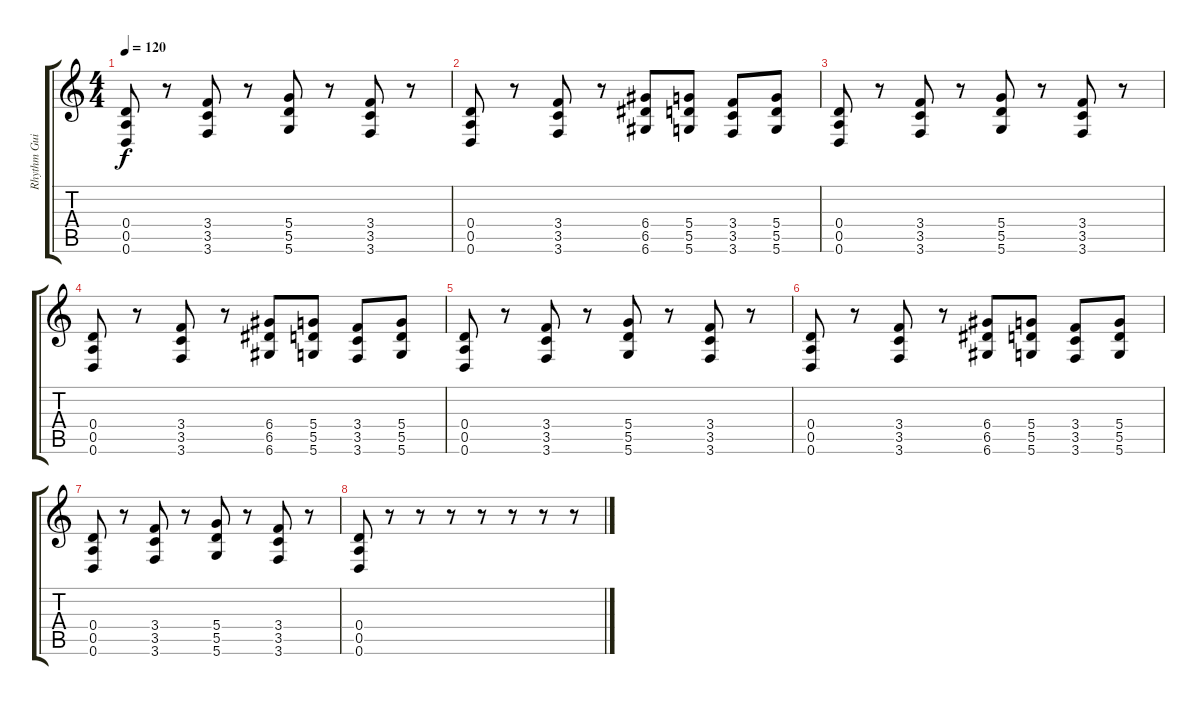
\track ("Rhythm Guitar" "Rhythm Gui") {instrument distortionguitar}
\staff {score tabs}
\tuning (E4 B3 G3 D3 A2 D2) {hide}
\ts (4 4)
\tempo 120
\clef g2
\ks c
(0.4 0.5 0.6).8{dy f} r.8 (3.4 3.5 3.6).8 r.8 (5.4 5.5 5.6).8 r.8 (3.4 3.5 3.6).8 r.8 |
(0.4 0.5 0.6).8 r.8 (3.4 3.5 3.6).8 r.8 (6.4 6.5 6.6).8 (5.4 5.5 5.6).8 (3.4 3.5 3.6).8 (5.4 5.5 5.6).8 |
(0.4 0.5 0.6).8 r.8 (3.4 3.5 3.6).8 r.8 (5.4 5.5 5.6).8 r.8 (3.4 3.5 3.6).8 r.8 |
(0.4 0.5 0.6).8 r.8 (3.4 3.5 3.6).8 r.8 (6.4 6.5 6.6).8 (5.4 5.5 5.6).8 (3.4 3.5 3.6).8 (5.4 5.5 5.6).8 |
(0.4 0.5 0.6).8 r.8 (3.4 3.5 3.6).8 r.8 (5.4 5.5 5.6).8 r.8 (3.4 3.5 3.6).8 r.8 |
(0.4 0.5 0.6).8 r.8 (3.4 3.5 3.6).8 r.8 (6.4 6.5 6.6).8 (5.4 5.5 5.6).8 (3.4 3.5 3.6).8 (5.4 5.5 5.6).8 |
(0.4 0.5 0.6).8 r.8 (3.4 3.5 3.6).8 r.8 (5.4 5.5 5.6).8 r.8 (3.4 3.5 3.6).8 r.8 |
(0.4 0.5 0.6).8 r.8 r.8 r.8 r.8 r.8 r.8 r.8
